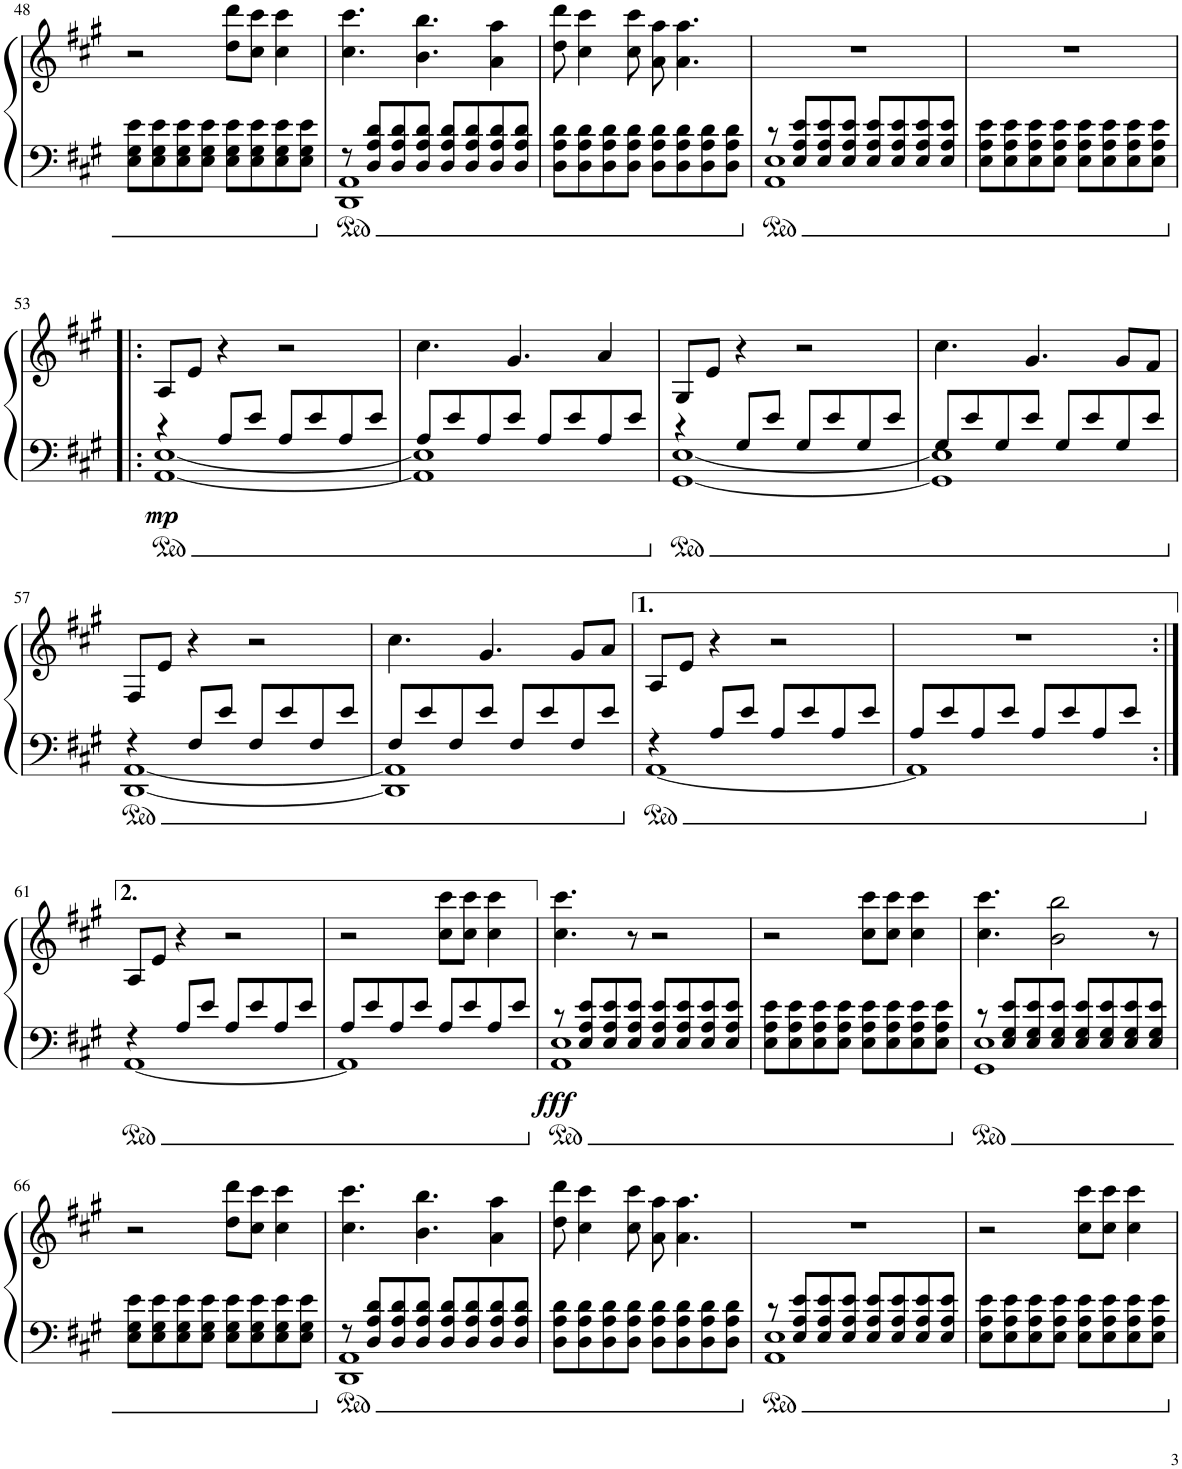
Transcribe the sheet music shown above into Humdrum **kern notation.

**kern	**kern	**dynam
*part1	*part1	*part1
*staff2	*staff1	*staff1/2
*I"Piano	*	*
*I'Pno.	*	*
!!LO:PB:g=z
*clefF4	*clefG2	*
*k[f#c#g#]	*k[f#c#g#]	*
*M4/4	*M4/4	*
=48	=48	=48
8E\ 8G#\ 8e\L	2r	.
8E\ 8G#\ 8e\	.	.
8E\ 8G#\ 8e\	.	.
8E\ 8G#\ 8e\J	.	.
8E\ 8G#\ 8e\L	8dd\ 8ddd\L	.
8E\ 8G#\ 8e\	8cc#\ 8ccc#\J	.
8E\ 8G#\ 8e\	4cc#\ 4ccc#\	.
8E\ 8G#\ 8e\J	.	.
=49	=49	=49
*^	*	*
8r	1DD 1AA	4.cc#\ 4.ccc#\	.
8D/ 8A/ 8d/L	.	.	.
8D/ 8A/ 8d/	.	.	.
8D/ 8A/ 8d/J	.	4.b\ 4.bb\	.
8D/ 8A/ 8d/L	.	.	.
8D/ 8A/ 8d/	.	.	.
8D/ 8A/ 8d/	.	4a\ 4aa\	.
8D/ 8A/ 8d/J	.	.	.
*v	*v	*	*
=50	=50	=50
8D\ 8A\ 8d\L	8dd\ 8ddd\	.
8D\ 8A\ 8d\	4cc#\ 4ccc#\	.
8D\ 8A\ 8d\	.	.
8D\ 8A\ 8d\J	8cc#\ 8ccc#\	.
8D\ 8A\ 8d\L	8a\ 8aa\	.
8D\ 8A\ 8d\	4.a\ 4.aa\	.
8D\ 8A\ 8d\	.	.
8D\ 8A\ 8d\J	.	.
=51	=51	=51
*^	*	*
8r	1AA 1E	1r	.
8E/ 8A/ 8e/L	.	.	.
8E/ 8A/ 8e/	.	.	.
8E/ 8A/ 8e/J	.	.	.
8E/ 8A/ 8e/L	.	.	.
8E/ 8A/ 8e/	.	.	.
8E/ 8A/ 8e/	.	.	.
8E/ 8A/ 8e/J	.	.	.
*v	*v	*	*
=52	=52	=52
8E\ 8A\ 8e\L	1r	.
8E\ 8A\ 8e\	.	.
8E\ 8A\ 8e\	.	.
8E\ 8A\ 8e\J	.	.
8E\ 8A\ 8e\L	.	.
8E\ 8A\ 8e\	.	.
8E\ 8A\ 8e\	.	.
8E\ 8A\ 8e\J	.	.
!!LO:LB:g=z
=53!|:	=53!|:	=53!|:
*^	*	*
!	!	!	!LO:DY:b=2
4r	[1AA [1E	8A/L	mp
.	.	8e/J	.
8A/L	.	4r	.
8e/J	.	.	.
8A/L	.	2r	.
8e/	.	.	.
8A/	.	.	.
8e/J	.	.	.
=54	=54	=54	=54
8A/L	1AA] 1E]	4.cc#\	.
8e/	.	.	.
8A/	.	.	.
8e/J	.	4.g#/	.
8A/L	.	.	.
8e/	.	.	.
8A/	.	4a/	.
8e/J	.	.	.
=55	=55	=55	=55
4r	[1GG# [1E	8G#/L	.
.	.	8e/J	.
8G#/L	.	4r	.
8e/J	.	.	.
8G#/L	.	2r	.
8e/	.	.	.
8G#/	.	.	.
8e/J	.	.	.
=56	=56	=56	=56
8G#/L	1GG#] 1E]	4.cc#\	.
8e/	.	.	.
8G#/	.	.	.
8e/J	.	4.g#/	.
8G#/L	.	.	.
8e/	.	.	.
8G#/	.	8g#/L	.
8e/J	.	8f#/J	.
!!LO:LB:g=z
=57	=57	=57	=57
4r	[1DD [1AA	8F#/L	.
.	.	8e/J	.
8F#/L	.	4r	.
8e/J	.	.	.
8F#/L	.	2r	.
8e/	.	.	.
8F#/	.	.	.
8e/J	.	.	.
=58	=58	=58	=58
8F#/L	1DD 1AA	4.cc#\	.
8e/	.	.	.
8F#/	.	.	.
8e/J	.	4.g#/	.
8F#/L	.	.	.
8e/	.	.	.
8F#/	.	8g#/L	.
8e/J	.	8a/J	.
=59	=59	=59	=59
4r	[1AA	8A/L	.
.	.	8e/J	.
8A/L	.	4r	.
8e/J	.	.	.
8A/L	.	2r	.
8e/	.	.	.
8A/	.	.	.
8e/J	.	.	.
=60	=60	=60	=60
8A/L	1AA]	1r	.
8e/	.	.	.
8A/	.	.	.
8e/J	.	.	.
8A/L	.	.	.
8e/	.	.	.
8A/	.	.	.
8e/J	.	.	.
!!LO:LB:g=z
=61:|!	=61:|!	=61:|!	=61:|!
4r	[1AA	8A/L	.
.	.	8e/J	.
8A/L	.	4r	.
8e/J	.	.	.
8A/L	.	2r	.
8e/	.	.	.
8A/	.	.	.
8e/J	.	.	.
=62	=62	=62	=62
8A/L	1AA]	2r	.
8e/	.	.	.
8A/	.	.	.
8e/J	.	.	.
8A/L	.	8cc#\ 8ccc#\L	.
8e/	.	8cc#\ 8ccc#\J	.
8A/	.	4cc#\ 4ccc#\	.
8e/J	.	.	.
=63	=63	=63	=63
!	!	!	!LO:DY:b=2
8r	1AA 1E	4.cc#\ 4.ccc#\	fff
8E/ 8A/ 8e/L	.	.	.
8E/ 8A/ 8e/	.	.	.
8E/ 8A/ 8e/J	.	8r	.
8E/ 8A/ 8e/L	.	2r	.
8E/ 8A/ 8e/	.	.	.
8E/ 8A/ 8e/	.	.	.
8E/ 8A/ 8e/J	.	.	.
*v	*v	*	*
=64	=64	=64
8E\ 8A\ 8e\L	2r	.
8E\ 8A\ 8e\	.	.
8E\ 8A\ 8e\	.	.
8E\ 8A\ 8e\J	.	.
8E\ 8A\ 8e\L	8cc#\ 8ccc#\L	.
8E\ 8A\ 8e\	8cc#\ 8ccc#\J	.
8E\ 8A\ 8e\	4cc#\ 4ccc#\	.
8E\ 8A\ 8e\J	.	.
=65	=65	=65
*^	*	*
8r	1GG# 1E	4.cc#\ 4.ccc#\	.
8E/ 8G#/ 8e/L	.	.	.
8E/ 8G#/ 8e/	.	.	.
8E/ 8G#/ 8e/J	.	2b\ 2bb\	.
8E/ 8G#/ 8e/L	.	.	.
8E/ 8G#/ 8e/	.	.	.
8E/ 8G#/ 8e/	.	.	.
8E/ 8G#/ 8e/J	.	8r	.
*v	*v	*	*
!!LO:LB:g=z
=66	=66	=66
8E\ 8G#\ 8e\L	2r	.
8E\ 8G#\ 8e\	.	.
8E\ 8G#\ 8e\	.	.
8E\ 8G#\ 8e\J	.	.
8E\ 8G#\ 8e\L	8dd\ 8ddd\L	.
8E\ 8G#\ 8e\	8cc#\ 8ccc#\J	.
8E\ 8G#\ 8e\	4cc#\ 4ccc#\	.
8E\ 8G#\ 8e\J	.	.
=67	=67	=67
*^	*	*
8r	1DD 1AA	4.cc#\ 4.ccc#\	.
8D/ 8A/ 8d/L	.	.	.
8D/ 8A/ 8d/	.	.	.
8D/ 8A/ 8d/J	.	4.b\ 4.bb\	.
8D/ 8A/ 8d/L	.	.	.
8D/ 8A/ 8d/	.	.	.
8D/ 8A/ 8d/	.	4a\ 4aa\	.
8D/ 8A/ 8d/J	.	.	.
*v	*v	*	*
=68	=68	=68
8D\ 8A\ 8d\L	8dd\ 8ddd\	.
8D\ 8A\ 8d\	4cc#\ 4ccc#\	.
8D\ 8A\ 8d\	.	.
8D\ 8A\ 8d\J	8cc#\ 8ccc#\	.
8D\ 8A\ 8d\L	8a\ 8aa\	.
8D\ 8A\ 8d\	4.a\ 4.aa\	.
8D\ 8A\ 8d\	.	.
8D\ 8A\ 8d\J	.	.
=69	=69	=69
*^	*	*
8r	1AA 1E	1r	.
8E/ 8A/ 8e/L	.	.	.
8E/ 8A/ 8e/	.	.	.
8E/ 8A/ 8e/J	.	.	.
8E/ 8A/ 8e/L	.	.	.
8E/ 8A/ 8e/	.	.	.
8E/ 8A/ 8e/	.	.	.
8E/ 8A/ 8e/J	.	.	.
*v	*v	*	*
=70	=70	=70
8E\ 8A\ 8e\L	2r	.
8E\ 8A\ 8e\	.	.
8E\ 8A\ 8e\	.	.
8E\ 8A\ 8e\J	.	.
8E\ 8A\ 8e\L	8cc#\ 8ccc#\L	.
8E\ 8A\ 8e\	8cc#\ 8ccc#\J	.
8E\ 8A\ 8e\	4cc#\ 4ccc#\	.
8E\ 8A\ 8e\J	.	.
=	=	=
*-	*-	*-
